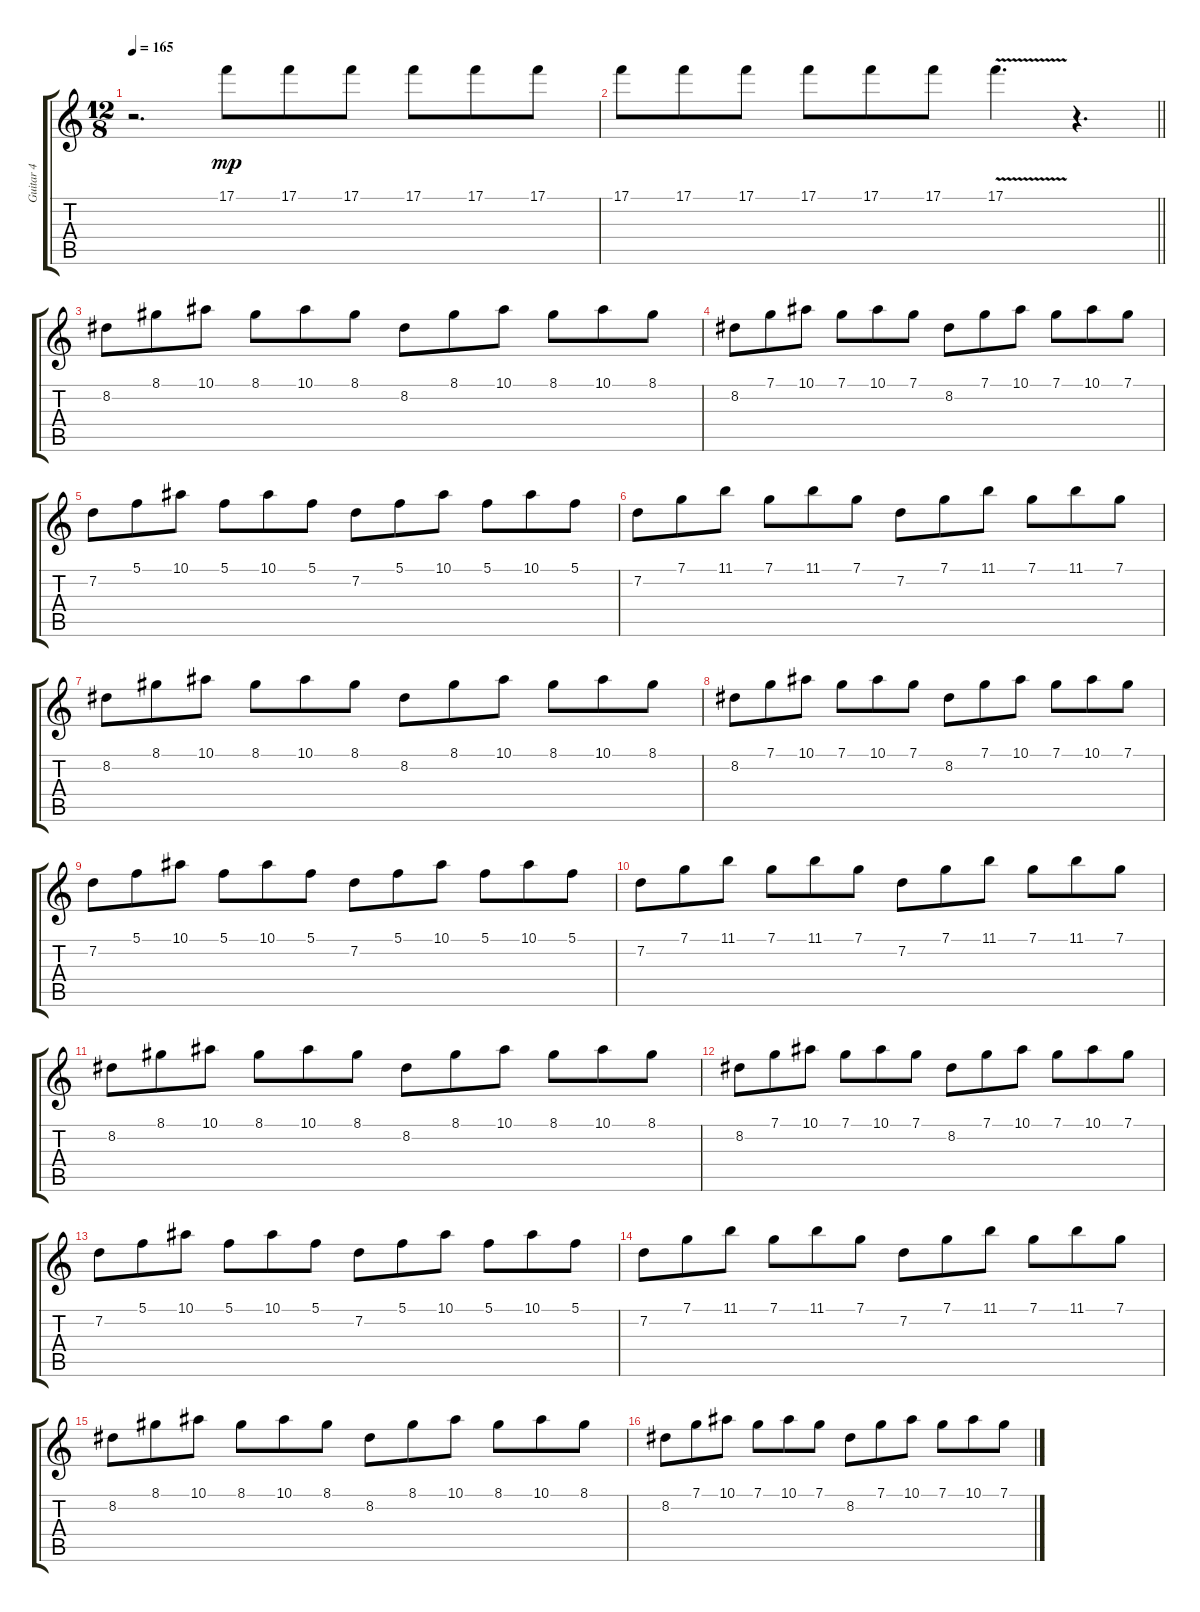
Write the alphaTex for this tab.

\track ("Guitar 4" "Guitar 4") {instrument distortionguitar}
\staff {score tabs}
\tuning (C4 G3 Eb3 Bb2 F2 C2) {hide}
\ts (12 8)
\tempo 165
\clef g2
\ks c
r.2{d dy mp} 17.1.8 17.1.8 17.1.8 17.1.8 17.1.8 17.1.8 |
\barLineRight lightlight
17.1.8 17.1.8 17.1.8 17.1.8 17.1.8 17.1.8 17.1{v}.4{d} r.4{d} |
\section ("" "")
8.2.8{volume 0} 8.1.8{volume 8} 10.1.8 8.1.8 10.1.8 8.1.8 8.2.8 8.1.8 10.1.8 8.1.8 10.1.8 8.1.8 |
8.2.8 7.1.8 10.1.8 7.1.8 10.1.8 7.1.8 8.2.8 7.1.8 10.1.8 7.1.8 10.1.8 7.1.8 |
7.2.8 5.1.8 10.1.8 5.1.8 10.1.8 5.1.8 7.2.8 5.1.8 10.1.8 5.1.8 10.1.8 5.1.8 |
7.2.8 7.1.8 11.1.8 7.1.8 11.1.8 7.1.8 7.2.8 7.1.8 11.1.8 7.1.8 11.1.8 7.1.8 |
8.2.8 8.1.8 10.1.8 8.1.8 10.1.8 8.1.8 8.2.8 8.1.8 10.1.8 8.1.8 10.1.8 8.1.8 |
8.2.8 7.1.8 10.1.8 7.1.8 10.1.8 7.1.8 8.2.8 7.1.8 10.1.8 7.1.8 10.1.8 7.1.8 |
7.2.8 5.1.8 10.1.8 5.1.8 10.1.8 5.1.8 7.2.8 5.1.8 10.1.8 5.1.8 10.1.8 5.1.8 |
7.2.8 7.1.8 11.1.8 7.1.8 11.1.8 7.1.8 7.2.8 7.1.8 11.1.8 7.1.8 11.1.8 7.1.8 |
8.2.8 8.1.8 10.1.8 8.1.8 10.1.8 8.1.8 8.2.8 8.1.8 10.1.8 8.1.8 10.1.8 8.1.8 |
8.2.8 7.1.8 10.1.8 7.1.8 10.1.8 7.1.8 8.2.8 7.1.8 10.1.8 7.1.8 10.1.8 7.1.8 |
7.2.8 5.1.8 10.1.8 5.1.8 10.1.8 5.1.8 7.2.8 5.1.8 10.1.8 5.1.8 10.1.8 5.1.8 |
7.2.8 7.1.8 11.1.8 7.1.8 11.1.8 7.1.8 7.2.8 7.1.8 11.1.8 7.1.8 11.1.8 7.1.8 |
8.2.8 8.1.8 10.1.8 8.1.8 10.1.8 8.1.8 8.2.8 8.1.8 10.1.8 8.1.8 10.1.8 8.1.8 |
8.2.8 7.1.8 10.1.8 7.1.8 10.1.8 7.1.8 8.2.8 7.1.8 10.1.8 7.1.8 10.1.8 7.1.8
